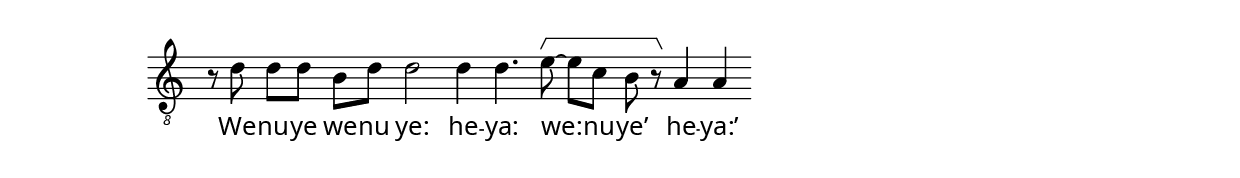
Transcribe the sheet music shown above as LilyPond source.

\version "2.22"
\include "music-fragment.ly"
{ 
    \clef "treble_8"
    \time 8/4
    r8 d'8 d'8[ d'8] b8[ d'8] d'2 d'4 d'4. e'8~\NB e'8[ c'8] b8 r8\endNB a4 a4
}
\addlyrics{ 
    We -- nu -- ye we -- nu ye: he -- ya:
    we: -- nu -- ye’ he -- ya:’
}
